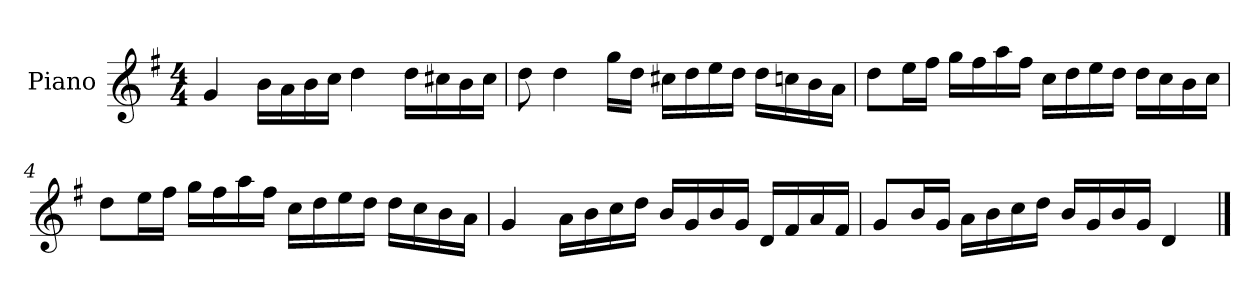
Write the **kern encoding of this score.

**kern
*part1
*staff1
*I"Piano
*I'P-no
*clefG2
*k[f#]
*M4/4
*MM90
=1
4g/
16b\LL
16a\
16b\
16cc\JJ
4dd\
16dd\LL
16cc#X\
16b\
16cc#\JJ
=2
8dd\
4dd\
16gg\LL
16dd\JJ
16cc#X\LL
16dd\
16ee\
16dd\JJ
16dd\LL
16ccn\
16b\
16a\JJ
=3
8dd\L
16ee\L
16ff#\JJ
16gg\LL
16ff#\
16aa\
16ff#\JJ
16cc\LL
16dd\
16ee\
16dd\JJ
16dd\LL
16cc\
16b\
16cc\JJ
!!LO:LB:g=z
=4
8dd\L
16ee\L
16ff#\JJ
16gg\LL
16ff#\
16aa\
16ff#\JJ
16cc\LL
16dd\
16ee\
16dd\JJ
16dd\LL
16cc\
16b\
16a\JJ
=5
4g/
16a\LL
16b\
16cc\
16dd\JJ
16b/LL
16g/
16b/
16g/JJ
16d/LL
16f#/
16a/
16f#/JJ
=6
8g/L
16b/L
16g/JJ
16a\LL
16b\
16cc\
16dd\JJ
16b/LL
16g/
16b/
16g/JJ
4d/
==
*-
